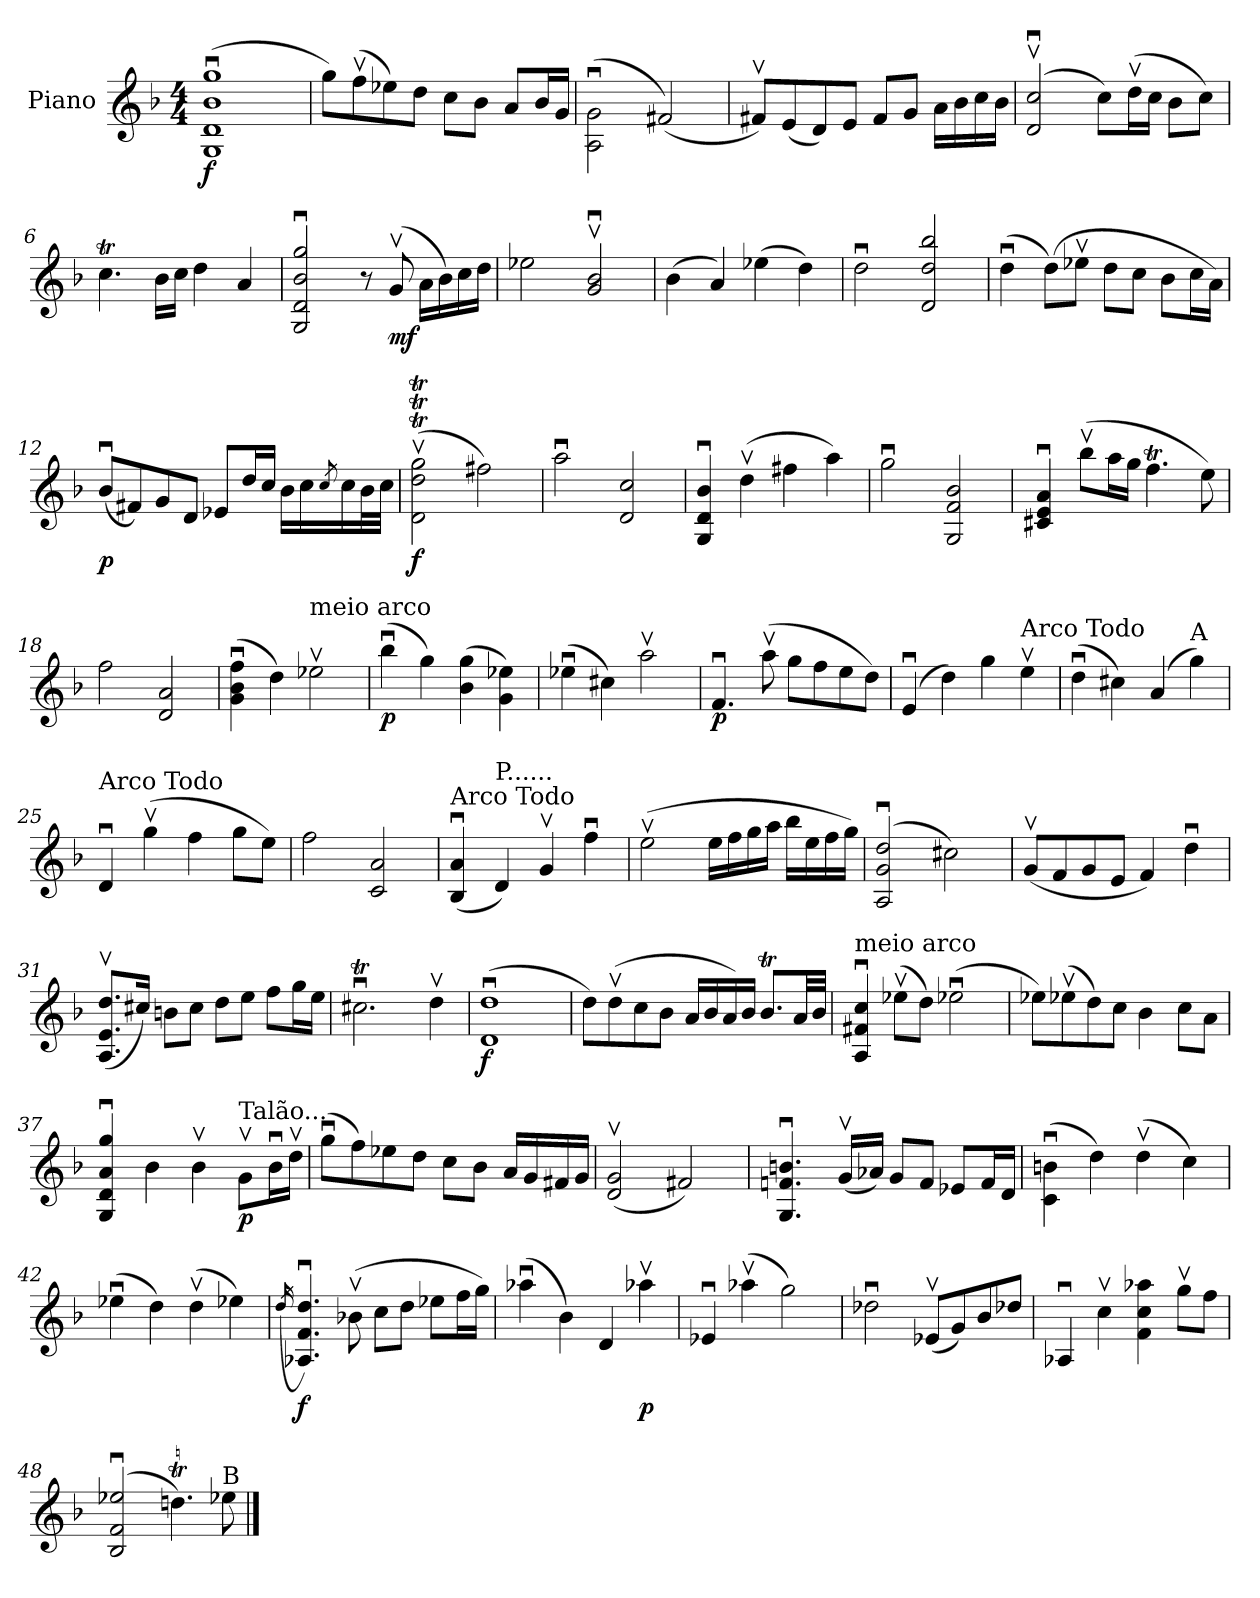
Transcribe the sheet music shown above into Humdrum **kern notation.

**kern	**dynam
*part1	*part1
*staff1	*staff1
*I"Piano	*
*I'Pno.	*
*clefG2	*
*k[b-]	*
*M4/4	*
=1	=1
!	!LO:DY:b
(>1Gu 1du 1b-u 1ggu	f
=2	=2
8gg\L)	.
(>8ffv\	.
8ee-X\)	.
8dd\J	.
8cc\L	.
8b-\J	.
8a/L	.
16b-/L	.
16g/JJ	.
=3	=3
(>2A\u 2g\u	.
(<2f#X/)	.
=4	=4
8f#Xv/L)	.
(<8e/	.
8d/)	.
8e/J	.
8f#/L	.
8g/J	.
16a\LL	.
16b-\	.
16cc\	.
16b-\JJ	.
=5	=5
(>2d/vu 2cc/vu	.
8cc\L)	.
(>16ddv\L	.
16cc\JJ	.
8b-\L	.
8cc\J)	.
=6	=6
4.ccT\	.
16b-\LL	.
16cc\JJ	.
4dd\	.
4a/	.
!!LO:LB:g=z
=7	=7
2G/u 2d/u 2b-/u 2gg/u	.
8r	.
!	!LO:DY:b
(>8gv/	mf
16a\LL	.
16b-\)	.
16cc\	.
16dd\JJ	.
=8	=8
2ee-X\	.
2g/vu 2b-/vu	.
=9	=9
(>4b-\	.
4a/)	.
(>4ee-X\	.
4dd\)	.
=10	=10
2ddu\	.
2d/ 2dd/ 2bb-/	.
=11	=11
(>4ddu\	.
(>8dd\L)	.
8ee-Xv\J	.
8dd\L	.
8cc\J	.
8b-\L	.
16cc\L	.
16a\JJ)	.
=12	=12
!	!LO:DY:b
(<8b-u/L	p
8f#X/)	.
8g/	.
8d/J	.
8e-X/L	.
16dd/L	.
16cc/JJ	.
16b-\LL	.
16cc\	.
8qcc/	.
16cc\	.
32b-\L	.
32cc\JJJ	.
!!LO:LB:g=z
=13	=13
!	!LO:DY:b
(>2d\Tv 2dd\Tv 2gg\Tv	f
2ff#X\)	.
=14	=14
2aau\	.
2d/ 2cc/	.
=15	=15
4G/u 4d/u 4b-/u	.
(>4ddv\	.
4ff#X\	.
4aa\)	.
=16	=16
2ggu\	.
2G/ 2f/ 2b-/	.
=17	=17
4c#X/u 4e/u 4a/u	.
(>8bb-v\L	.
16aa\L	.
16gg\JJ	.
4.ffT\	.
8ee\)	.
=18	=18
2ff\	.
2d/ 2a/	.
=19	=19
(>4g\u 4b-\u 4ff\u	.
4dd\)	.
!LO:TX:a:t=meio arco	!
2ee-Xv\	.
=20	=20
!	!LO:DY:b
(>4bb-u\	p
4gg\)	.
(>4b-\ 4gg\	.
4g\ 4ee-X\)	.
!!LO:LB:g=z
=21	=21
(>4ee-Xu\	.
4cc#X\)	.
2aav\	.
=22	=22
!	!LO:DY:b
4.fu/	p
(>8aav\	.
8gg\L	.
8ff\	.
8ee\	.
8dd\J)	.
=23	=23
(>4eu/	.
4dd\)	.
4gg\	.
!LO:TX:a:t=Arco Todo	!
4eev\	.
=24	=24
(>4ddu\	.
4cc#X\)	.
(>4a/	.
!LO:TX:a:t=A	!
4gg\)	.
=25	=25
!LO:TX:a:t=Arco Todo	!
4du/	.
(>4ggv\	.
4ff\	.
8gg\L	.
8ee\J)	.
=26	=26
2ff\	.
2c/ 2a/	.
=27	=27
!LO:TX:a:t=Arco Todo	!
(<4B-/u 4a/u	.
!LO:TX:a:t=P......	!
4d/)	.
4gv/	.
4ffu\	.
!!LO:LB:g=z
=28	=28
(>2eev\	.
16ee\LL	.
16ff\	.
16gg\	.
16aa\JJ	.
16bb-\LL	.
16ee\	.
16ff\	.
16gg\JJ)	.
=29	=29
(>2A/u 2g/u 2dd/u	.
2cc#X\)	.
=30	=30
(<8gv/L	.
8f/	.
8g/	.
8e/J	.
4f/)	.
4ddu\	.
=31	=31
(<8.A/v 8.e/v 8.dd/vL	.
16cc#X/Jk)	.
8bn\L	.
8cc#\J	.
8dd\L	.
8ee\J	.
8ff\L	.
16gg\L	.
16ee\JJ	.
=32	=32
2.cc#Xtu\	.
4ddv\	.
=33	=33
!	!LO:DY:b
(>1du 1ddu	f
!!LO:LB:g=z
=34	=34
8dd\L)	.
(>8ddv\	.
8cc\	.
8b-\J	.
16a/LL	.
16b-/	.
16a/)	.
16b-/JJ	.
8.b-T/L	.
32a/LL	.
32b-/JJJ	.
=35	=35
!LO:TX:a:t=meio arco	!
4A/u 4f#X/u 4cc/u	.
(>8ee-Xv\L	.
8dd\J)	.
(>2ee-Xu\	.
=36	=36
8ee-X\L)	.
(>8ee-Xv\	.
8dd\)	.
8cc\J	.
4b-\	.
8cc\L	.
8a\J	.
=37	=37
4G/u 4d/u 4a/u 4gg/u	.
4b-\	.
4b-v\	.
!LO:TX:a:t=Talão...	!
!	!LO:DY:b
8gv\L	p
16b-u\L	.
16ddv\JJ	.
=38	=38
(>8ggu\L	.
8ff\)	.
8ee-X\	.
8dd\J	.
8cc\L	.
8b-\J	.
16a/LL	.
16g/	.
16f#X/	.
16g/JJ	.
!!LO:LB:g=z
=39	=39
(<2d/v 2g/v	.
2f#X/)	.
=40	=40
4.G/u 4.fn/u 4.bn/u	.
(<16gv/LL	.
16a-X/JJ)	.
8g/L	.
8f/J	.
8e-X/L	.
16f/L	.
16d/JJ	.
=41	=41
(>4c\u 4bn\u	.
4dd\)	.
(>4ddv\	.
4cc\)	.
=42	=42
(>4ee-Xu\	.
4dd\)	.
(>4ddv\	.
4ee-X\)	.
=43	=43
(<16qdd/	.
!	!LO:DY:b
4.A-X/u 4.f/u 4.dd/u)	f
(>8b-Xv\	.
8cc\L	.
8dd\J	.
8ee-X\L	.
16ff\L	.
16gg\JJ)	.
=44	=44
(>4aa-Xu\	.
4b-\)	.
4d/	.
!	!LO:DY:b
4aa-Xv\	p
!!LO:PB:g=z
=45	=45
4e-Xu/	.
(>4aa-Xv\	.
2gg\)	.
=46	=46
2dd-Xu\	.
(<8e-Xv/L	.
8g/)	.
8b-/	.
8dd-X/J	.
=47	=47
4A-Xu/	.
4ccv\	.
4f\ 4cc\ 4aa-X\	.
8ggv\L	.
8ff\J	.
=48	=48
(>2B-/u 2f/u 2ee-X/u	.
4.ddnT\)	.
!LO:TX:a:t=B	!
8ee-X\	.
==	==
*-	*-
